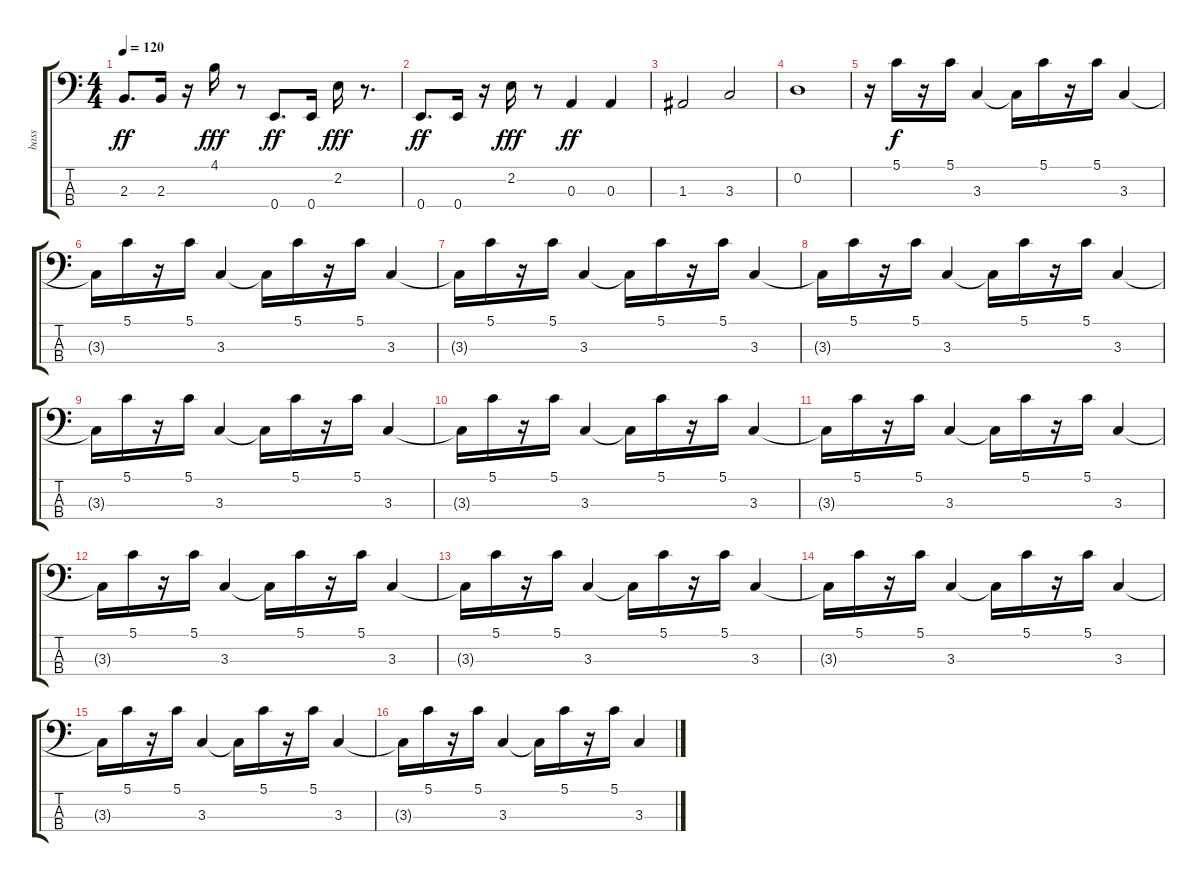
\track ("bass" "bass") {instrument electricbasspick}
\staff {score tabs}
\tuning (G2 D2 A1 E1) {hide}
\ts (4 4)
\tempo 120
\clef f4
\ks c
2.3.8{d dy ff} 2.3.16 r.16 4.1.16{dy fff} r.8 0.4.8{d dy ff} 0.4.16 2.2.16{dy fff} r.8{d} |
0.4.8{d dy ff} 0.4.16 r.16 2.2.16{dy fff} r.8 0.3.4{dy ff} 0.3.4 |
1.3.2 3.3.2 |
0.2.1 |
r.16 5.1.16{dy f} r.16 5.1.16 3.3.4 3.3{t}.16 5.1.16 r.16 5.1.16 3.3.4 |
3.3{t}.16 5.1.16 r.16 5.1.16 3.3.4 3.3{t}.16 5.1.16 r.16 5.1.16 3.3.4 |
3.3{t}.16 5.1.16 r.16 5.1.16 3.3.4 3.3{t}.16 5.1.16 r.16 5.1.16 3.3.4 |
3.3{t}.16 5.1.16 r.16 5.1.16 3.3.4 3.3{t}.16 5.1.16 r.16 5.1.16 3.3.4 |
3.3{t}.16 5.1.16 r.16 5.1.16 3.3.4 3.3{t}.16 5.1.16 r.16 5.1.16 3.3.4 |
3.3{t}.16 5.1.16 r.16 5.1.16 3.3.4 3.3{t}.16 5.1.16 r.16 5.1.16 3.3.4 |
3.3{t}.16 5.1.16 r.16 5.1.16 3.3.4 3.3{t}.16 5.1.16 r.16 5.1.16 3.3.4 |
3.3{t}.16 5.1.16 r.16 5.1.16 3.3.4 3.3{t}.16 5.1.16 r.16 5.1.16 3.3.4 |
3.3{t}.16 5.1.16 r.16 5.1.16 3.3.4 3.3{t}.16 5.1.16 r.16 5.1.16 3.3.4 |
3.3{t}.16 5.1.16 r.16 5.1.16 3.3.4 3.3{t}.16 5.1.16 r.16 5.1.16 3.3.4 |
3.3{t}.16 5.1.16 r.16 5.1.16 3.3.4 3.3{t}.16 5.1.16 r.16 5.1.16 3.3.4 |
3.3{t}.16 5.1.16 r.16 5.1.16 3.3.4 3.3{t}.16 5.1.16 r.16 5.1.16 3.3.4
